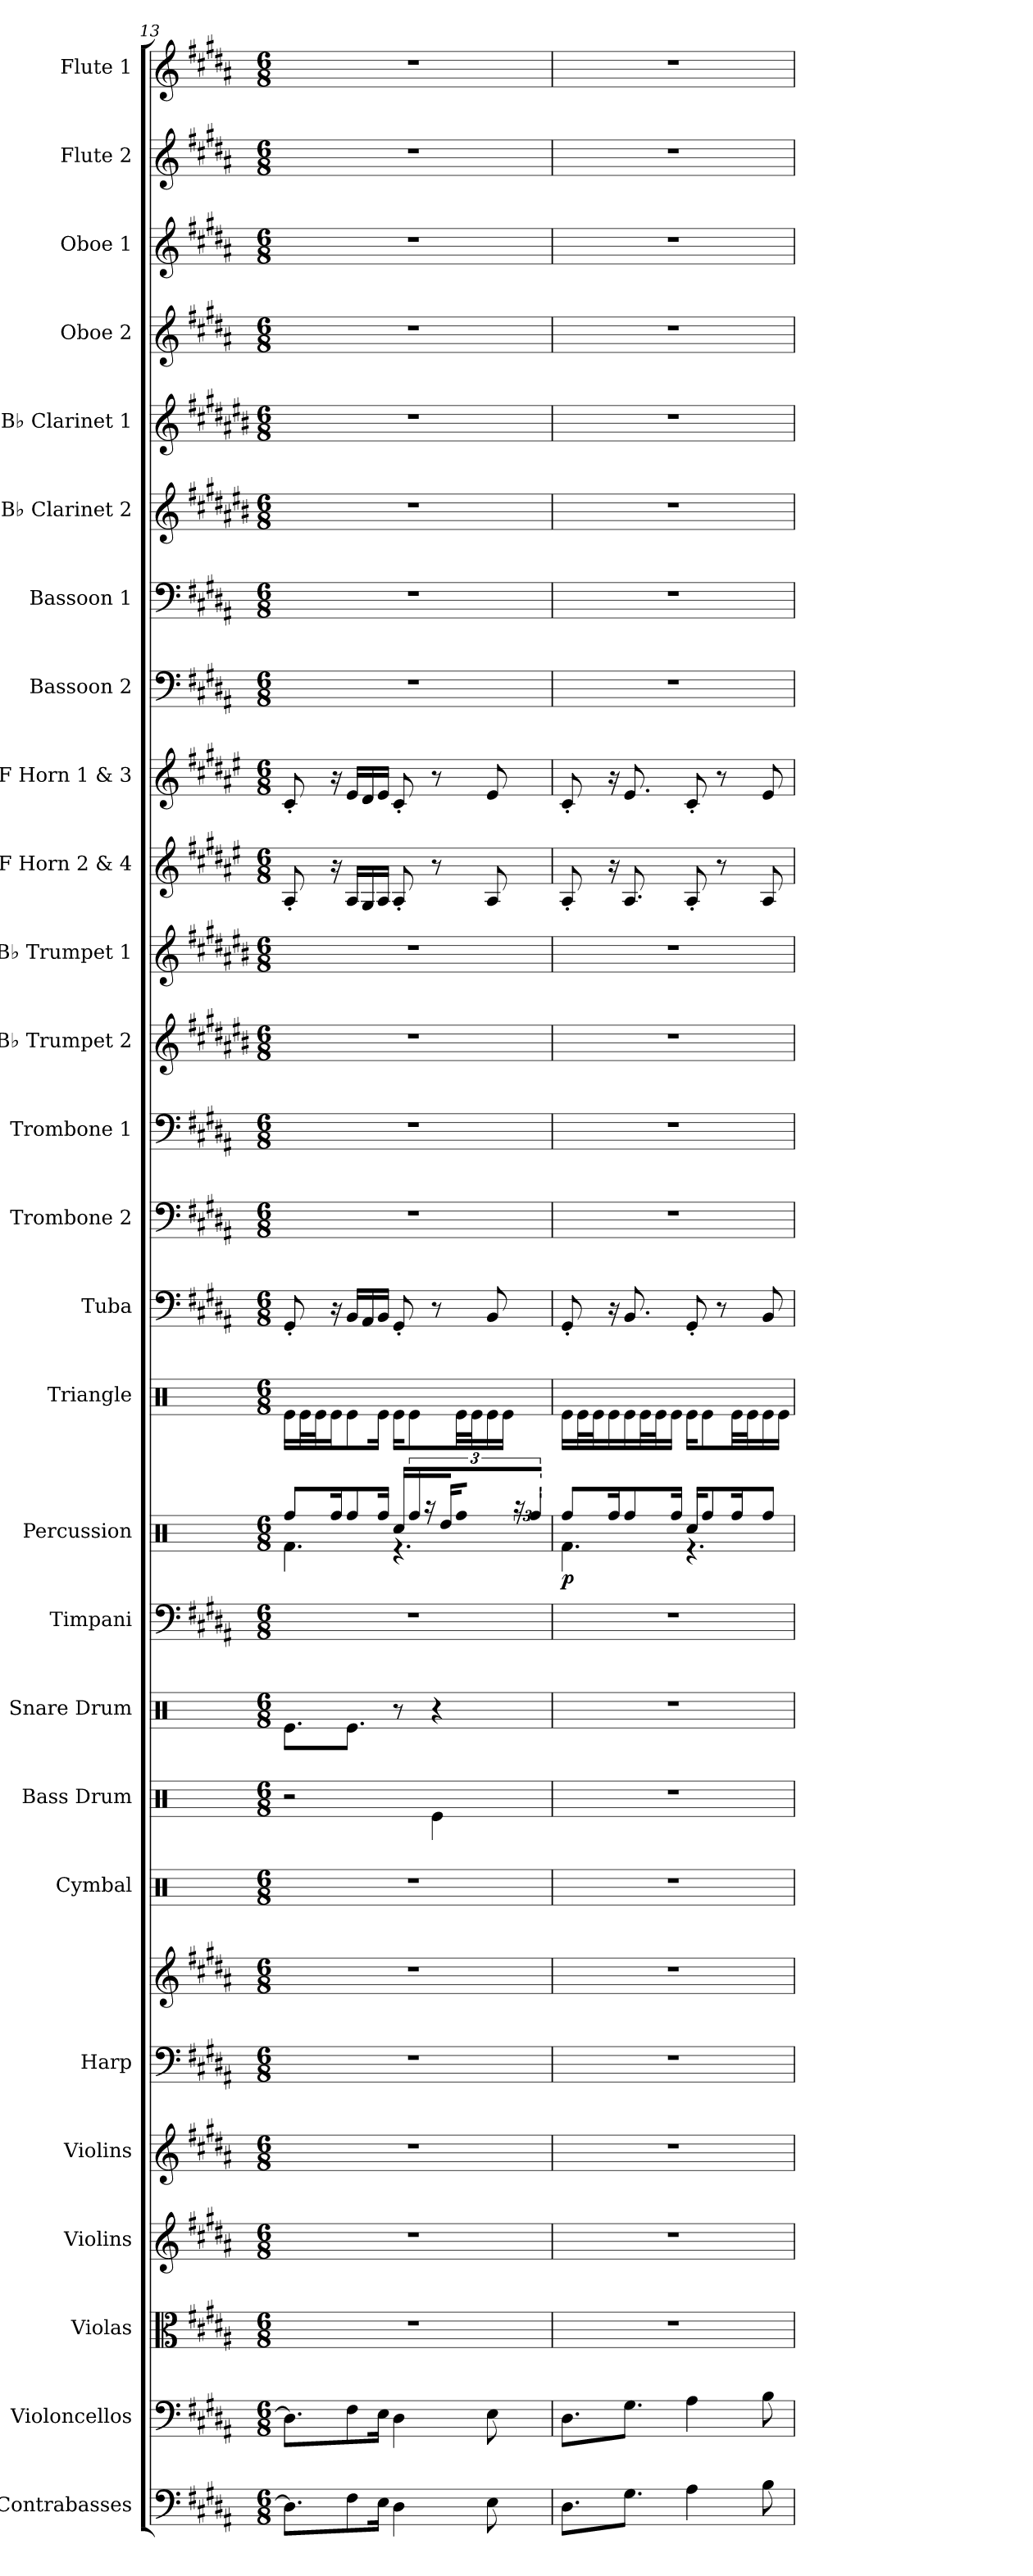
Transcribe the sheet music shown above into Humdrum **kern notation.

**kern	**kern	**kern	**kern	**kern	**kern	**kern	**kern	**kern	**kern	**kern	**kern	**dynam	**kern	**kern	**kern	**kern	**kern	**kern	**kern	**kern	**kern	**kern	**kern	**kern	**kern	**kern	**kern	**kern
*part27	*part26	*part25	*part24	*part23	*part22	*part22	*part21	*part20	*part19	*part18	*part17	*part17	*part16	*part15	*part14	*part13	*part12	*part11	*part10	*part9	*part8	*part7	*part6	*part5	*part4	*part3	*part2	*part1
*staff28	*staff27	*staff26	*staff25	*staff24	*staff23	*staff22	*staff21	*staff20	*staff19	*staff18	*staff17	*staff17	*staff16	*staff15	*staff14	*staff13	*staff12	*staff11	*staff10	*staff9	*staff8	*staff7	*staff6	*staff5	*staff4	*staff3	*staff2	*staff1
*I"Contrabasses	*I"Violoncellos	*I"Violas	*I"Violins	*I"Violins	*I"Harp	*	*I"Cymbal	*I"Bass Drum	*I"Snare Drum	*I"Timpani	*I"Percussion	*	*I"Triangle	*I"Tuba	*I"Trombone 2	*I"Trombone 1	*I"B♭ Trumpet 2	*I"B♭ Trumpet 1	*I"F Horn 2 &amp; 4	*I"F Horn 1 &amp; 3	*I"Bassoon 2	*I"Bassoon 1	*I"B♭ Clarinet 2	*I"B♭ Clarinet 1	*I"Oboe 2	*I"Oboe 1	*I"Flute 2	*I"Flute 1
*I'Cbs.	*I'Vcs.	*I'Vlas.	*I'Vlns.	*I'Vlns.	*I'Hrp.	*	*I'Cym.	*I'B. Dr.	*I'Sn. Dr.	*I'Timp.	*I'Perc.	*	*I'Trgl.	*I'Tba.	*I'Tbn. 2	*I'Tbn. 1	*I'B♭ Tpt. 2	*I'B♭ Tpt. 1	*I'F Hn. 2 4	*I'F Hn. 1 3	*I'Bsn. 2	*I'Bsn. 1	*I'B♭ Cl. 2	*I'B♭ Cl. 1	*I'Ob. 2	*I'Ob. 1	*I'Fl. 2	*I'Fl. 1
!!LO:PB:g=z
*clefF4	*clefF4	*clefC3	*clefG2	*clefG2	*clefF4	*clefG2	*clefX	*clefX	*clefX	*clefF4	*clefX	*	*clefX	*clefF4	*clefF4	*clefF4	*clefG2	*clefG2	*clefG2	*clefG2	*clefF4	*clefF4	*clefG2	*clefG2	*clefG2	*clefG2	*clefG2	*clefG2
*ITrd7c12	*	*	*	*	*	*	*	*	*	*	*	*	*	*	*	*	*ITrd1c2	*ITrd1c2	*ITrd4c7	*ITrd4c7	*	*	*ITrd1c2	*ITrd1c2	*	*	*	*
*k[f#c#g#d#a#]	*k[f#c#g#d#a#]	*k[f#c#g#d#a#]	*k[f#c#g#d#a#]	*k[f#c#g#d#a#]	*k[f#c#g#d#a#]	*k[f#c#g#d#a#]	*k[]	*k[]	*k[]	*k[f#c#g#d#a#]	*k[]	*	*k[]	*k[f#c#g#d#a#]	*k[f#c#g#d#a#]	*k[f#c#g#d#a#]	*k[f#c#g#d#a#]	*k[f#c#g#d#a#]	*k[f#c#g#d#a#]	*k[f#c#g#d#a#]	*k[f#c#g#d#a#]	*k[f#c#g#d#a#]	*k[f#c#g#d#a#]	*k[f#c#g#d#a#]	*k[f#c#g#d#a#]	*k[f#c#g#d#a#]	*k[f#c#g#d#a#]	*k[f#c#g#d#a#]
*M6/8	*M6/8	*M6/8	*M6/8	*M6/8	*M6/8	*M6/8	*M6/8	*M6/8	*M6/8	*M6/8	*M6/8	*	*M6/8	*M6/8	*M6/8	*M6/8	*M6/8	*M6/8	*M6/8	*M6/8	*M6/8	*M6/8	*M6/8	*M6/8	*M6/8	*M6/8	*M6/8	*M6/8
=13	=13	=13	=13	=13	=13	=13	=13	=13	=13	=13	=13	=13	=13	=13	=13	=13	=13	=13	=13	=13	=13	=13	=13	=13	=13	=13	=13	=13
*	*	*	*	*	*	*	*	*	*	*	*^	*	*	*	*	*	*	*	*	*	*	*	*	*	*	*	*	*
8.DD#\L]	8.D#\L]	2.r	2.r	2.r	2.r	2.r	2.r	2r	8.Re\L	2.r	8Rff/L	4.Rf\	.	16Re\LL	8GG#'/	2.r	2.r	2.r	2.r	8D#'/	8F#'/	2.r	2.r	2.r	2.r	2.r	2.r	2.r	2.r
.	.	.	.	.	.	.	.	.	.	.	.	.	.	32Re\L	.	.	.	.	.	.	.	.	.	.	.	.	.	.	.
.	.	.	.	.	.	.	.	.	.	.	.	.	.	32Re\J	.	.	.	.	.	.	.	.	.	.	.	.	.	.	.
.	.	.	.	.	.	.	.	.	.	.	16Rff/K	.	.	16Re\J	16r	.	.	.	.	16r	16r	.	.	.	.	.	.	.	.
8FF#\	8F#\	.	.	.	.	.	.	.	8.Re\J	.	8Rff/	.	.	8Re\	16BB/LL	.	.	.	.	16D#/LL	16A#/LL	.	.	.	.	.	.	.	.
.	.	.	.	.	.	.	.	.	.	.	.	.	.	.	16AA#/	.	.	.	.	16C#/	16G#/	.	.	.	.	.	.	.	.
16EE\Jk	16E\Jk	.	.	.	.	.	.	.	.	.	16Rff/Jk	.	.	16Re\Jk	16BB/JJ	.	.	.	.	16D#/JJ	16A#/JJ	.	.	.	.	.	.	.	.
4DD#\	4D#\	.	.	.	.	.	.	.	8r	.	16Rcc/LL	4.r	.	16Re\KL	8GG#'/	.	.	.	.	8D#'/	8F#'/	.	.	.	.	.	.	.	.
.	.	.	.	.	.	.	.	.	.	.	24Rff/JJ	.	.	8Re\	.	.	.	.	.	.	.	.	.	.	.	.	.	.	.
.	.	.	.	.	.	.	.	.	.	.	24r	.	.	.	.	.	.	.	.	.	.	.	.	.	.	.	.	.	.
.	.	.	.	.	.	.	.	4Re\	4r	.	.	.	.	.	8r	.	.	.	.	8r	8r	.	.	.	.	.	.	.	.
.	.	.	.	.	.	.	.	.	.	.	24Rdd/LL	.	.	.	.	.	.	.	.	.	.	.	.	.	.	.	.	.	.
.	.	.	.	.	.	.	.	.	.	.	16Rff/JJ	.	.	32Re\LL	.	.	.	.	.	.	.	.	.	.	.	.	.	.	.
.	.	.	.	.	.	.	.	.	.	.	.	.	.	32Re\J	.	.	.	.	.	.	.	.	.	.	.	.	.	.	.
8EE\	8E\	.	.	.	.	.	.	.	.	.	24r	.	.	16Re\	8BB/	.	.	.	.	8D#/	8A#/	.	.	.	.	.	.	.	.
.	.	.	.	.	.	.	.	.	.	.	24Rff/LL	.	.	.	.	.	.	.	.	.	.	.	.	.	.	.	.	.	.
.	.	.	.	.	.	.	.	.	.	.	.	.	.	16Re\JJ	.	.	.	.	.	.	.	.	.	.	.	.	.	.	.
.	.	.	.	.	.	.	.	.	.	.	24R/JJ	.	.	.	.	.	.	.	.	.	.	.	.	.	.	.	.	.	.
=14	=14	=14	=14	=14	=14	=14	=14	=14	=14	=14	=14	=14	=14	=14	=14	=14	=14	=14	=14	=14	=14	=14	=14	=14	=14	=14	=14	=14	=14
!	!	!	!	!	!	!	!	!	!	!	!	!	!LO:DY:b	!	!	!	!	!	!	!	!	!	!	!	!	!	!	!	!
8.DD#\L	8.D#\L	2.r	2.r	2.r	2.r	2.r	2.r	2.r	2.r	2.r	8Rff/L	4.Rf\	p	16Re\LL	8GG#'/	2.r	2.r	2.r	2.r	8D#'/	8F#'/	2.r	2.r	2.r	2.r	2.r	2.r	2.r	2.r
.	.	.	.	.	.	.	.	.	.	.	.	.	.	32Re\L	.	.	.	.	.	.	.	.	.	.	.	.	.	.	.
.	.	.	.	.	.	.	.	.	.	.	.	.	.	32Re\J	.	.	.	.	.	.	.	.	.	.	.	.	.	.	.
.	.	.	.	.	.	.	.	.	.	.	16Rff/K	.	.	16Re\	16r	.	.	.	.	16r	16r	.	.	.	.	.	.	.	.
8.GG#\J	8.G#\J	.	.	.	.	.	.	.	.	.	8Rff/	.	.	16Re\	8.BB/	.	.	.	.	8.D#/	8.A#/	.	.	.	.	.	.	.	.
.	.	.	.	.	.	.	.	.	.	.	.	.	.	32Re\L	.	.	.	.	.	.	.	.	.	.	.	.	.	.	.
.	.	.	.	.	.	.	.	.	.	.	.	.	.	32Re\J	.	.	.	.	.	.	.	.	.	.	.	.	.	.	.
.	.	.	.	.	.	.	.	.	.	.	16Rff/Jk	.	.	16Re\JJ	.	.	.	.	.	.	.	.	.	.	.	.	.	.	.
4AA#\	4A#\	.	.	.	.	.	.	.	.	.	16Rcc/KL	4.r	.	16Re\KL	8GG#'/	.	.	.	.	8D#'/	8F#'/	.	.	.	.	.	.	.	.
.	.	.	.	.	.	.	.	.	.	.	8Rff/	.	.	8Re\	.	.	.	.	.	.	.	.	.	.	.	.	.	.	.
.	.	.	.	.	.	.	.	.	.	.	.	.	.	.	8r	.	.	.	.	8r	8r	.	.	.	.	.	.	.	.
.	.	.	.	.	.	.	.	.	.	.	16Rff/K	.	.	32Re\LL	.	.	.	.	.	.	.	.	.	.	.	.	.	.	.
.	.	.	.	.	.	.	.	.	.	.	.	.	.	32Re\J	.	.	.	.	.	.	.	.	.	.	.	.	.	.	.
8BB\	8B\	.	.	.	.	.	.	.	.	.	8Rff/J	.	.	16Re\	8BB/	.	.	.	.	8D#/	8A#/	.	.	.	.	.	.	.	.
.	.	.	.	.	.	.	.	.	.	.	.	.	.	16Re\JJ	.	.	.	.	.	.	.	.	.	.	.	.	.	.	.
*	*	*	*	*	*	*	*	*	*	*	*v	*v	*	*	*	*	*	*	*	*	*	*	*	*	*	*	*	*	*
=	=	=	=	=	=	=	=	=	=	=	=	=	=	=	=	=	=	=	=	=	=	=	=	=	=	=	=	=
*-	*-	*-	*-	*-	*-	*-	*-	*-	*-	*-	*-	*-	*-	*-	*-	*-	*-	*-	*-	*-	*-	*-	*-	*-	*-	*-	*-	*-
